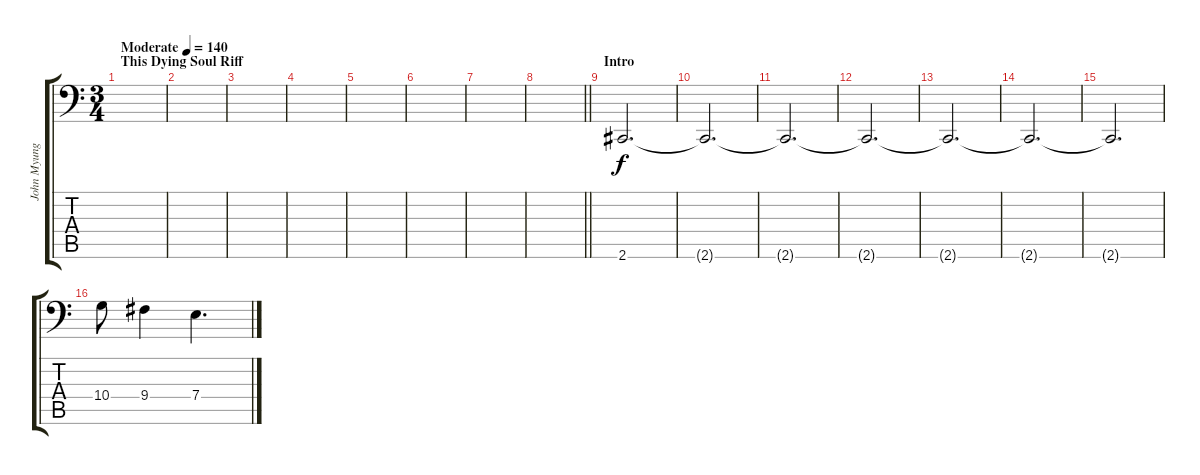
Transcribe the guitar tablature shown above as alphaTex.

\track ("John Myung" "John Myung") {instrument electricbassfinger}
\staff {score tabs}
\tuning (C3 G2 D2 A1 E1 B0) {hide}
\ts (3 4)
\section ("" "This Dying Soul Riff")
\tempo (140 "Moderate")
\clef f4
\ks c
|
|
|
|
|
|
|
\barLineRight lightlight
|
\section ("" "Intro")
2.6.2{d} |
2.6{t}.2{d} |
2.6{t}.2{d} |
2.6{t}.2{d} |
2.6{t}.2{d} |
2.6{t}.2{d} |
2.6{t}.2{d} |
10.4.8 9.4.4 7.4.4{d}
